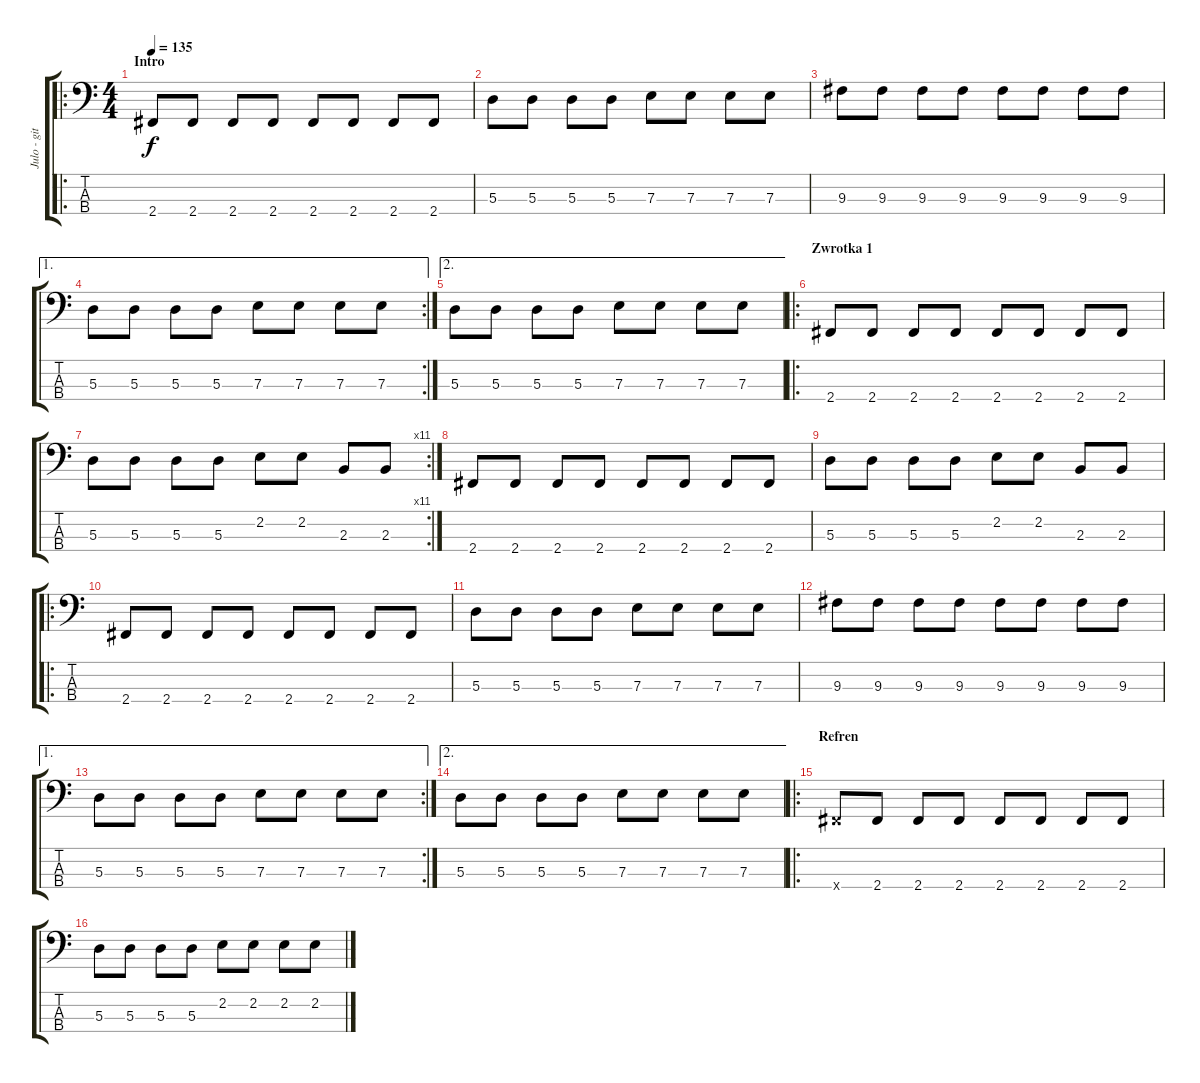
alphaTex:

\track ("Julo - gitara basowa" "Julo - git") {instrument slapbass2}
\staff {score tabs}
\tuning (G2 D2 A1 E1) {hide}
\ro
\ts (4 4)
\section ("" "Intro")
\tempo 135
\clef f4
\ks c
2.4.8{dy f instrument slapbass2} 2.4.8 2.4.8 2.4.8 2.4.8 2.4.8 2.4.8 2.4.8 |
5.3.8 5.3.8 5.3.8 5.3.8 7.3.8 7.3.8 7.3.8 7.3.8 |
9.3.8 9.3.8 9.3.8 9.3.8 9.3.8 9.3.8 9.3.8 9.3.8 |
\ae 1
\rc 2
5.3.8 5.3.8 5.3.8 5.3.8 7.3.8 7.3.8 7.3.8 7.3.8 |
\ae 2
5.3.8 5.3.8 5.3.8 5.3.8 7.3.8 7.3.8 7.3.8 7.3.8 |
\ro
\section ("" "Zwrotka 1")
2.4.8 2.4.8 2.4.8 2.4.8 2.4.8 2.4.8 2.4.8 2.4.8 |
\rc 11
5.3.8 5.3.8 5.3.8 5.3.8 2.2.8 2.2.8 2.3.8 2.3.8 |
2.4.8 2.4.8 2.4.8 2.4.8 2.4.8 2.4.8 2.4.8 2.4.8 |
5.3.8 5.3.8 5.3.8 5.3.8 2.2.8 2.2.8 2.3.8 2.3.8 |
\ro
2.4.8 2.4.8 2.4.8 2.4.8 2.4.8 2.4.8 2.4.8 2.4.8 |
5.3.8 5.3.8 5.3.8 5.3.8 7.3.8 7.3.8 7.3.8 7.3.8 |
9.3.8 9.3.8 9.3.8 9.3.8 9.3.8 9.3.8 9.3.8 9.3.8 |
\ae 1
\rc 2
5.3.8 5.3.8 5.3.8 5.3.8 7.3.8 7.3.8 7.3.8 7.3.8 |
\ae 2
5.3.8 5.3.8 5.3.8 5.3.8 7.3.8 7.3.8 7.3.8 7.3.8 |
\ro
\section ("" "Refren")
2.4{x}.8 2.4.8 2.4.8 2.4.8 2.4.8 2.4.8 2.4.8 2.4.8 |
5.3.8 5.3.8 5.3.8 5.3.8 2.2.8 2.2.8 2.2.8 2.2.8
